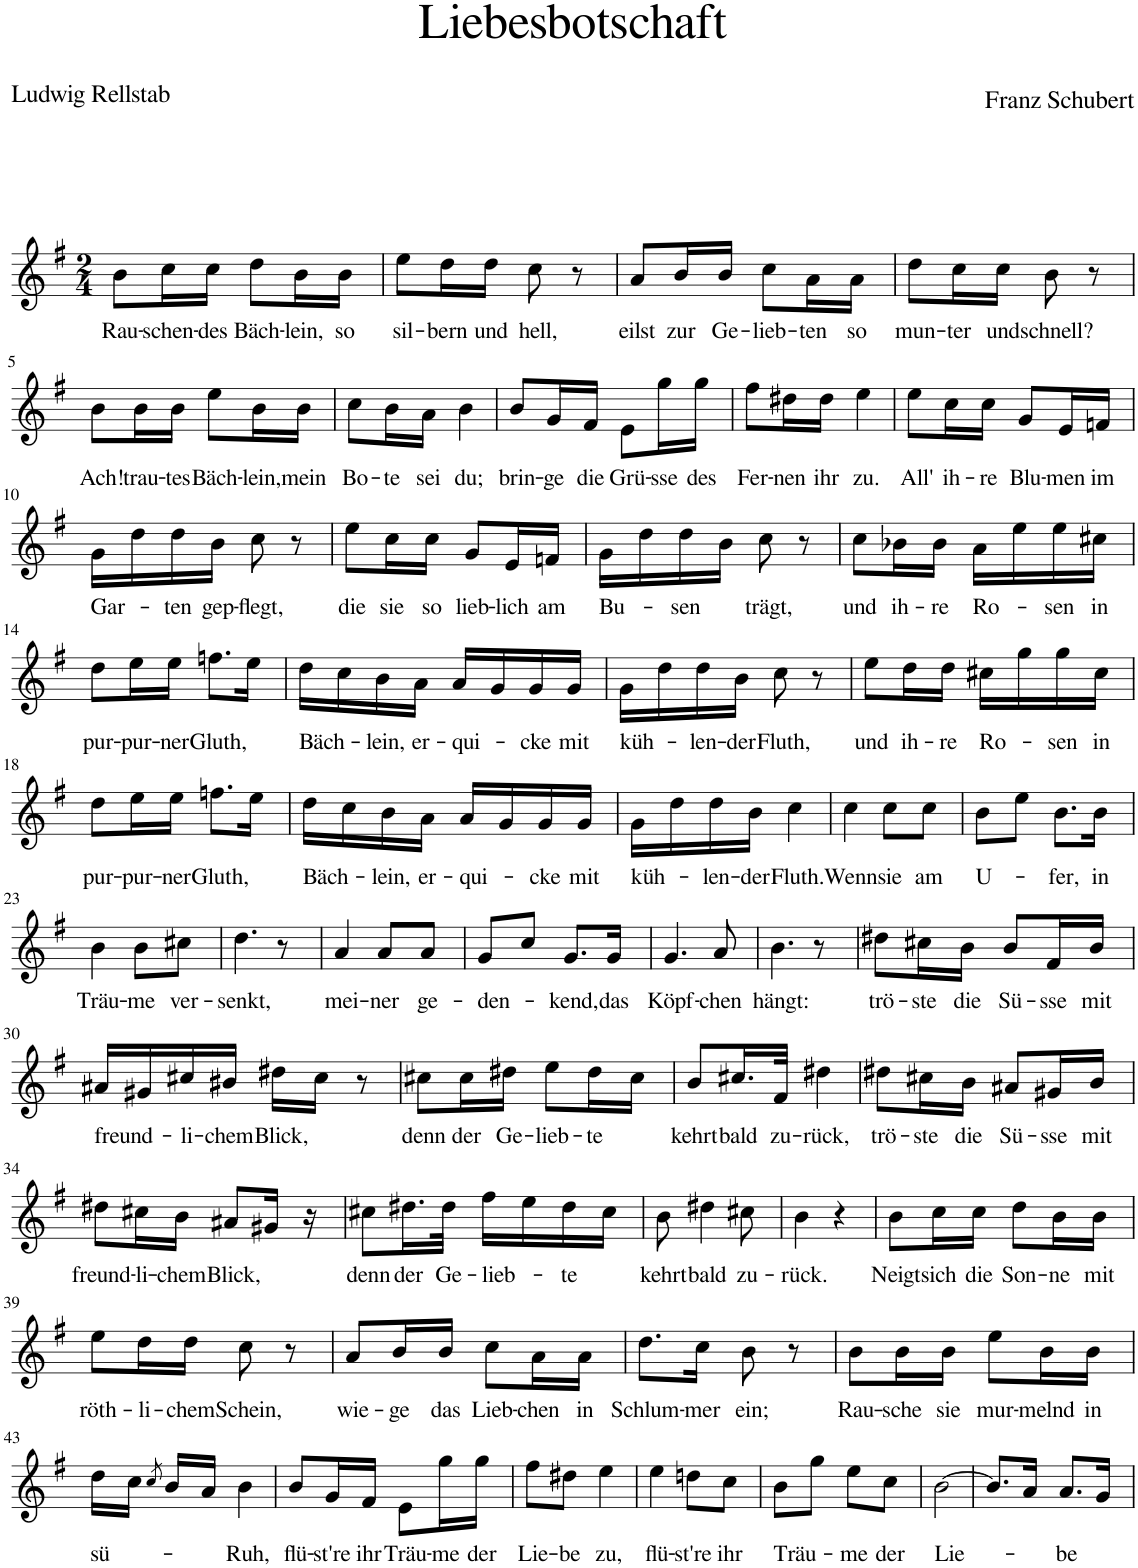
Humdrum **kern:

**kern	**text
*part1	*part1
*staff1	*staff1
*I"Piano	*
*I'Pno	*
*clefG2	*
*k[f#]	*
*M2/4	*
=1	=1
!	!LO:LY:b
8b\L	Rau-
!	!LO:LY:b
16cc\L	-schen-
!	!LO:LY:b
16cc\JJ	-des
!	!LO:LY:b
8dd\L	Bäch-
!	!LO:LY:b
16b\L	-lein,
!	!LO:LY:b
16b\JJ	so
=2	=2
!	!LO:LY:b
8ee\L	sil-
!	!LO:LY:b
16dd\L	-bern
!	!LO:LY:b
16dd\JJ	und
!	!LO:LY:b
8cc\	hell,
8r	.
=3	=3
!	!LO:LY:b
8a/L	eilst
!	!LO:LY:b
16b/L	zur
!	!LO:LY:b
16b/JJ	Ge-
!	!LO:LY:b
8cc\L	-lieb-
!	!LO:LY:b
16a\L	-ten
!	!LO:LY:b
16a\JJ	so
=4	=4
!	!LO:LY:b
8dd\L	mun-
!	!LO:LY:b
16cc\L	-ter
!	!LO:LY:b
16cc\JJ	und
!	!LO:LY:b
8b\	schnell?
8r	.
!!LO:LB:g=z
=5	=5
!	!LO:LY:b
8b\L	Ach!
!	!LO:LY:b
16b\L	trau-
!	!LO:LY:b
16b\JJ	-tes
!	!LO:LY:b
8ee\L	Bäch-
!	!LO:LY:b
16b\L	-lein,
!	!LO:LY:b
16b\JJ	mein
=6	=6
!	!LO:LY:b
8cc\L	Bo-
!	!LO:LY:b
16b\L	-te
!	!LO:LY:b
16a\JJ	sei
!	!LO:LY:b
4b\	du;
=7	=7
!	!LO:LY:b
8b/L	brin-
!	!LO:LY:b
16g/L	-ge
!	!LO:LY:b
16f#/JJ	die
!	!LO:LY:b
8e\L	Grü-
!	!LO:LY:b
16gg\L	-sse
!	!LO:LY:b
16gg\JJ	des
=8	=8
!	!LO:LY:b
8ff#\L	Fer-
!	!LO:LY:b
16dd#X\L	-nen
!	!LO:LY:b
16dd#\JJ	ihr
!	!LO:LY:b
4ee\	zu.
=9	=9
!	!LO:LY:b
8ee\L	All'
!	!LO:LY:b
16cc\L	ih-
!	!LO:LY:b
16cc\JJ	-re
!	!LO:LY:b
8g/L	Blu-
!	!LO:LY:b
16e/L	-men
!	!LO:LY:b
16fn/JJ	im
!!LO:LB:g=z
=10	=10
!	!LO:LY:b
16g\LL	Gar-
16dd\	.
!	!LO:LY:b
16dd\	-ten
!	!LO:LY:b
16b\JJ	gep-
!	!LO:LY:b
8cc\	-flegt,
8r	.
=11	=11
!	!LO:LY:b
8ee\L	die
!	!LO:LY:b
16cc\L	sie
!	!LO:LY:b
16cc\JJ	so
!	!LO:LY:b
8g/L	lieb-
!	!LO:LY:b
16e/L	-lich
!	!LO:LY:b
16fn/JJ	am
=12	=12
!	!LO:LY:b
16g\LL	Bu-
16dd\	.
!	!LO:LY:b
16dd\	-sen
16b\JJ	.
!	!LO:LY:b
8cc\	trägt,
8r	.
=13	=13
!	!LO:LY:b
8cc\L	und
!	!LO:LY:b
16b-X\L	ih-
!	!LO:LY:b
16b-\JJ	-re
!	!LO:LY:b
16a\LL	Ro-
16ee\	.
!	!LO:LY:b
16ee\	-sen
!	!LO:LY:b
16cc#X\JJ	in
!!LO:LB:g=z
=14	=14
!	!LO:LY:b
8dd\L	pur-
!	!LO:LY:b
16ee\L	-pur-
!	!LO:LY:b
16ee\JJ	-ner
!	!LO:LY:b
8.ffn\L	Gluth,
16ee\Jk	.
=15	=15
!	!LO:LY:b
16dd\LL	Bäch-
16cc\	.
!	!LO:LY:b
16b\	-lein,
!	!LO:LY:b
16a\JJ	er-
!	!LO:LY:b
16a/LL	-qui-
16g/	.
!	!LO:LY:b
16g/	-cke
!	!LO:LY:b
16g/JJ	mit
=16	=16
!	!LO:LY:b
16g\LL	küh-
16dd\	.
!	!LO:LY:b
16dd\	-len-
!	!LO:LY:b
16b\JJ	-der
!	!LO:LY:b
8cc\	Fluth,
8r	.
=17	=17
!	!LO:LY:b
8ee\L	und
!	!LO:LY:b
16dd\L	ih-
!	!LO:LY:b
16dd\JJ	-re
!	!LO:LY:b
16cc#X\LL	Ro-
16gg\	.
!	!LO:LY:b
16gg\	-sen
!	!LO:LY:b
16cc#\JJ	in
!!LO:LB:g=z
=18	=18
!	!LO:LY:b
8dd\L	pur-
!	!LO:LY:b
16ee\L	-pur-
!	!LO:LY:b
16ee\JJ	-ner
!	!LO:LY:b
8.ffn\L	Gluth,
16ee\Jk	.
=19	=19
!	!LO:LY:b
16dd\LL	Bäch-
16cc\	.
!	!LO:LY:b
16b\	-lein,
!	!LO:LY:b
16a\JJ	er-
!	!LO:LY:b
16a/LL	qui-
16g/	.
!	!LO:LY:b
16g/	-cke
!	!LO:LY:b
16g/JJ	mit
=20	=20
!	!LO:LY:b
16g\LL	küh-
16dd\	.
!	!LO:LY:b
16dd\	-len-
!	!LO:LY:b
16b\JJ	-der
!	!LO:LY:b
4cc\	Fluth.
=21	=21
!	!LO:LY:b
4cc\	Wenn
!	!LO:LY:b
8cc\L	sie
!	!LO:LY:b
8cc\J	am
=22	=22
!	!LO:LY:b
8b\L	U-
8ee\J	.
!	!LO:LY:b
8.b\L	-fer,
!	!LO:LY:b
16b\Jk	in
!!LO:LB:g=z
=23	=23
!	!LO:LY:b
4b\	Träu-
!	!LO:LY:b
8b\L	-me
!	!LO:LY:b
8cc#X\J	ver-
=24	=24
!	!LO:LY:b
4.dd\	-senkt,
8r	.
=25	=25
!	!LO:LY:b
4a/	mei-
!	!LO:LY:b
8a/L	-ner
!	!LO:LY:b
8a/J	ge-
=26	=26
!	!LO:LY:b
8g/L	-den-
8cc/J	.
!	!LO:LY:b
8.g/L	-kend,
!	!LO:LY:b
16g/Jk	das
=27	=27
!	!LO:LY:b
4.g/	Köpf-
!	!LO:LY:b
8a/	-chen
=28	=28
!	!LO:LY:b
4.b\	hängt:
8r	.
=29	=29
!	!LO:LY:b
8dd#X\L	trö-
!	!LO:LY:b
16cc#X\L	-ste
!	!LO:LY:b
16b\JJ	die
!	!LO:LY:b
8b/L	Sü-
!	!LO:LY:b
16f#/L	-sse
!	!LO:LY:b
16b/JJ	mit
!!LO:LB:g=z
=30	=30
!	!LO:LY:b
16a#X/LL	freund-
16g#X/	.
!	!LO:LY:b
16cc#X/	-li-
!	!LO:LY:b
16b#X/JJ	-chem
!	!LO:LY:b
16dd#X\LL	Blick,
16cc#\JJ	.
8r	.
=31	=31
!	!LO:LY:b
8cc#X\L	denn
!	!LO:LY:b
16cc#\L	der
!	!LO:LY:b
16dd#X\JJ	Ge-
!	!LO:LY:b
8ee\L	-lieb-
!	!LO:LY:b
16dd#\L	-te
16cc#\JJ	.
=32	=32
!	!LO:LY:b
8b/L	kehrt
!	!LO:LY:b
16.cc#X/L	bald
!	!LO:LY:b
32f#/JJk	zu-
!	!LO:LY:b
4dd#X\	-rück,
=33	=33
!	!LO:LY:b
8dd#X\L	trö-
!	!LO:LY:b
16cc#X\L	-ste
!	!LO:LY:b
16b\JJ	die
!	!LO:LY:b
8a#X/L	Sü-
!	!LO:LY:b
16g#X/L	-sse
!	!LO:LY:b
16b/JJ	mit
!!LO:LB:g=z
=34	=34
!	!LO:LY:b
8dd#X\L	freund-
!	!LO:LY:b
16cc#X\L	-li-
!	!LO:LY:b
16b\JJ	-chem
!	!LO:LY:b
8a#X/L	Blick,
16g#X/Jk	.
16r	.
=35	=35
!	!LO:LY:b
8cc#X\L	denn
!	!LO:LY:b
16.dd#X\L	der
!	!LO:LY:b
32dd#\JJk	Ge-
!	!LO:LY:b
16ff#\LL	-lieb-
16ee\	.
!	!LO:LY:b
16dd#\	-te
16cc#\JJ	.
=36	=36
!	!LO:LY:b
8b\	kehrt
!	!LO:LY:b
4dd#X\	bald
!	!LO:LY:b
8cc#X\	zu-
=37	=37
!	!LO:LY:b
4b\	-rück.
4r	.
=38	=38
!	!LO:LY:b
8b\L	Neigt
!	!LO:LY:b
16cc\L	sich
!	!LO:LY:b
16cc\JJ	die
!	!LO:LY:b
8dd\L	Son-
!	!LO:LY:b
16b\L	-ne
!	!LO:LY:b
16b\JJ	mit
!!LO:LB:g=z
=39	=39
!	!LO:LY:b
8ee\L	röth-
!	!LO:LY:b
16dd\L	-li-
!	!LO:LY:b
16dd\JJ	-chem
!	!LO:LY:b
8cc\	Schein,
8r	.
=40	=40
!	!LO:LY:b
8a/L	wie-
!	!LO:LY:b
16b/L	-ge
!	!LO:LY:b
16b/JJ	das
!	!LO:LY:b
8cc\L	Lieb-
!	!LO:LY:b
16a\L	-chen
!	!LO:LY:b
16a\JJ	in
=41	=41
!	!LO:LY:b
8.dd\L	Schlum-
!	!LO:LY:b
16cc\Jk	-mer
!	!LO:LY:b
8b\	ein;
8r	.
=42	=42
!	!LO:LY:b
8b\L	Rau-
!	!LO:LY:b
16b\L	-sche
!	!LO:LY:b
16b\JJ	sie
!	!LO:LY:b
8ee\L	mur-
!	!LO:LY:b
16b\L	-melnd
!	!LO:LY:b
16b\JJ	in
!!LO:LB:g=z
=43	=43
!	!LO:LY:b
16dd\LL	sü-
16cc\JJ	.
8qcc/	.
16b/LL	.
16a/JJ	.
!	!LO:LY:b
4b\	Ruh,
=44	=44
!	!LO:LY:b
8b/L	flü-
!	!LO:LY:b
16g/L	-st're
!	!LO:LY:b
16f#/JJ	ihr
!	!LO:LY:b
8e\L	Träu-
!	!LO:LY:b
16gg\L	-me
!	!LO:LY:b
16gg\JJ	der
=45	=45
!	!LO:LY:b
8ff#\L	Lie-
!	!LO:LY:b
8dd#X\J	-be
!	!LO:LY:b
4ee\	zu,
=46	=46
!	!LO:LY:b
4ee\	flü-
!	!LO:LY:b
8ddn\L	-st're
!	!LO:LY:b
8cc\J	ihr
=47	=47
!	!LO:LY:b
8b\L	Träu-
8gg\J	.
!	!LO:LY:b
8ee\L	-me
!	!LO:LY:b
8cc\J	der
=48	=48
!	!LO:LY:b
[2b\	Lie-
=49	=49
8.b/L]	.
16a/Jk	.
!	!LO:LY:b
8.a/L	-be
16g/Jk	.
=	=
*-	*-
